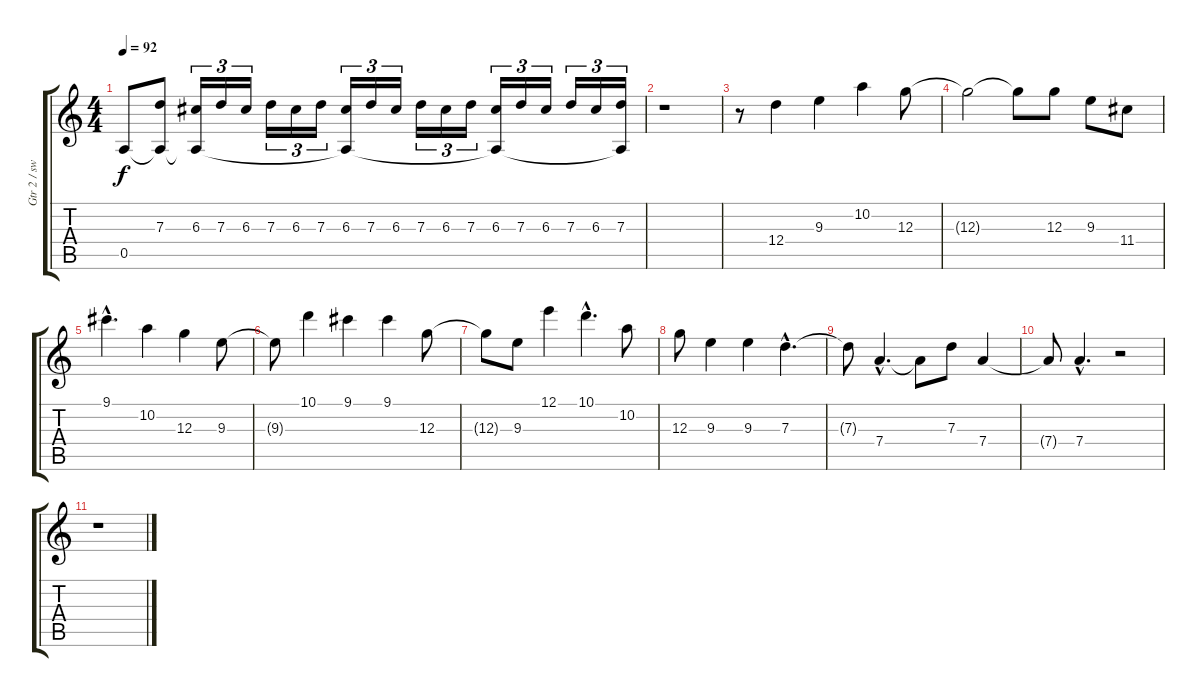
\track ("Gtr 2 / swomanderl" "Gtr 2 / sw") {instrument electricguitarjazz}
\staff {score tabs}
\tuning (E4 B3 G3 D3 A2 E2) {hide}
\ts (4 4)
\tempo 92
\clef g2
\ks c
0.5.8{dy f} (7.3 0.5{t}).8 (6.3 0.5{t}).16{tu (3 2)} 7.3.16{tu (3 2)} 6.3.16{tu (3 2)} 7.3.16{tu (3 2)} 6.3.16{tu (3 2)} 7.3.16{tu (3 2)} (6.3 0.5{t}).16{tu (3 2)} 7.3.16{tu (3 2)} 6.3.16{tu (3 2)} 7.3.16{tu (3 2)} 6.3.16{tu (3 2)} 7.3.16{tu (3 2)} (6.3 0.5{t}).16{tu (3 2)} 7.3.16{tu (3 2)} 6.3.16{tu (3 2)} 7.3.16{tu (3 2)} 6.3.16{tu (3 2)} (7.3 0.5{t}).16{tu (3 2)} |
r.1 |
r.8 12.4.4 9.3.4 10.2.4 12.3.8 |
12.3{t}.2 12.3{t}.8 12.3.8 9.3.8 11.4.8 |
9.1{hac}.4{d} 10.2.4 12.3.4 9.3.8 |
9.3{t}.8 10.1.4 9.1.4 9.1.4 12.3.8 |
12.3{t}.8 9.3.8 12.1.4 10.1{hac}.4{d} 10.2.8 |
12.3.8 9.3.4 9.3.4 7.3{hac}.4{d} |
7.3{t}.8 7.4{hac}.4{d} 7.4{t}.8 7.3.8 7.4.4 |
7.4{t}.8 7.4{hac}.4{d} r.2 |
r.1
